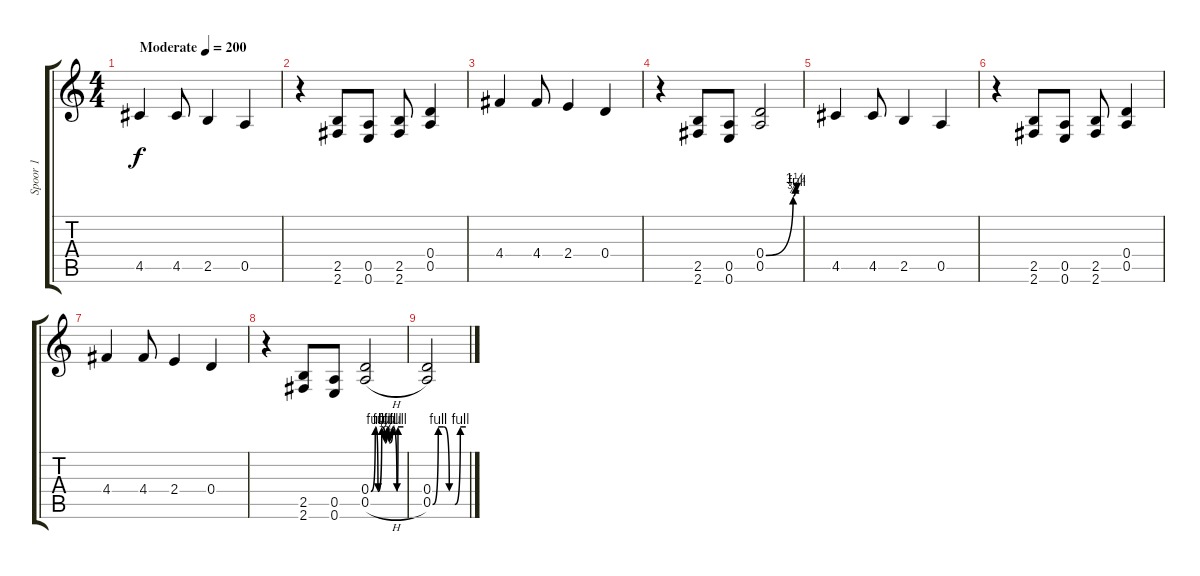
\track ("Spoor 1" "Spoor 1") {instrument distortionguitar}
\staff {score tabs}
\tuning (E4 B3 G3 D3 A2 E2) {hide}
\ts (4 4)
\tempo (200 "Moderate")
\clef g2
\ks c
4.5.4{dy f instrument distortionguitar} 4.5.8 2.5.4 0.5.4 |
r.4 (2.5 2.6).8 (0.5 0.6).8 (2.5 2.6).8 (0.4 0.5).4 |
4.4.4 4.4.8 2.4.4 0.4.4 |
r.4 (2.5 2.6).8 (0.5 0.6).8 (0.4{be (custom 0 0 49 3 53 5 56 4 60 4)} 0.5).2 |
4.5.4 4.5.8 2.5.4 0.5.4 |
r.4 (2.5 2.6).8 (0.5 0.6).8 (2.5 2.6).8 (0.4 0.5).4 |
4.4.4 4.4.8 2.4.4 0.4.4 |
r.4 (2.5 2.6).8 (0.5 0.6).8 (0.4{be (custom 0 0 8 4 13 0 20 4 26 1 30 4 34 1 40 4 48 0 50 4 60 4)} 0.5{h}).2 |
(0.4 0.5{be (custom 0 0 10 4 20 4 30 0 40 0 50 4 60 4)}).2
